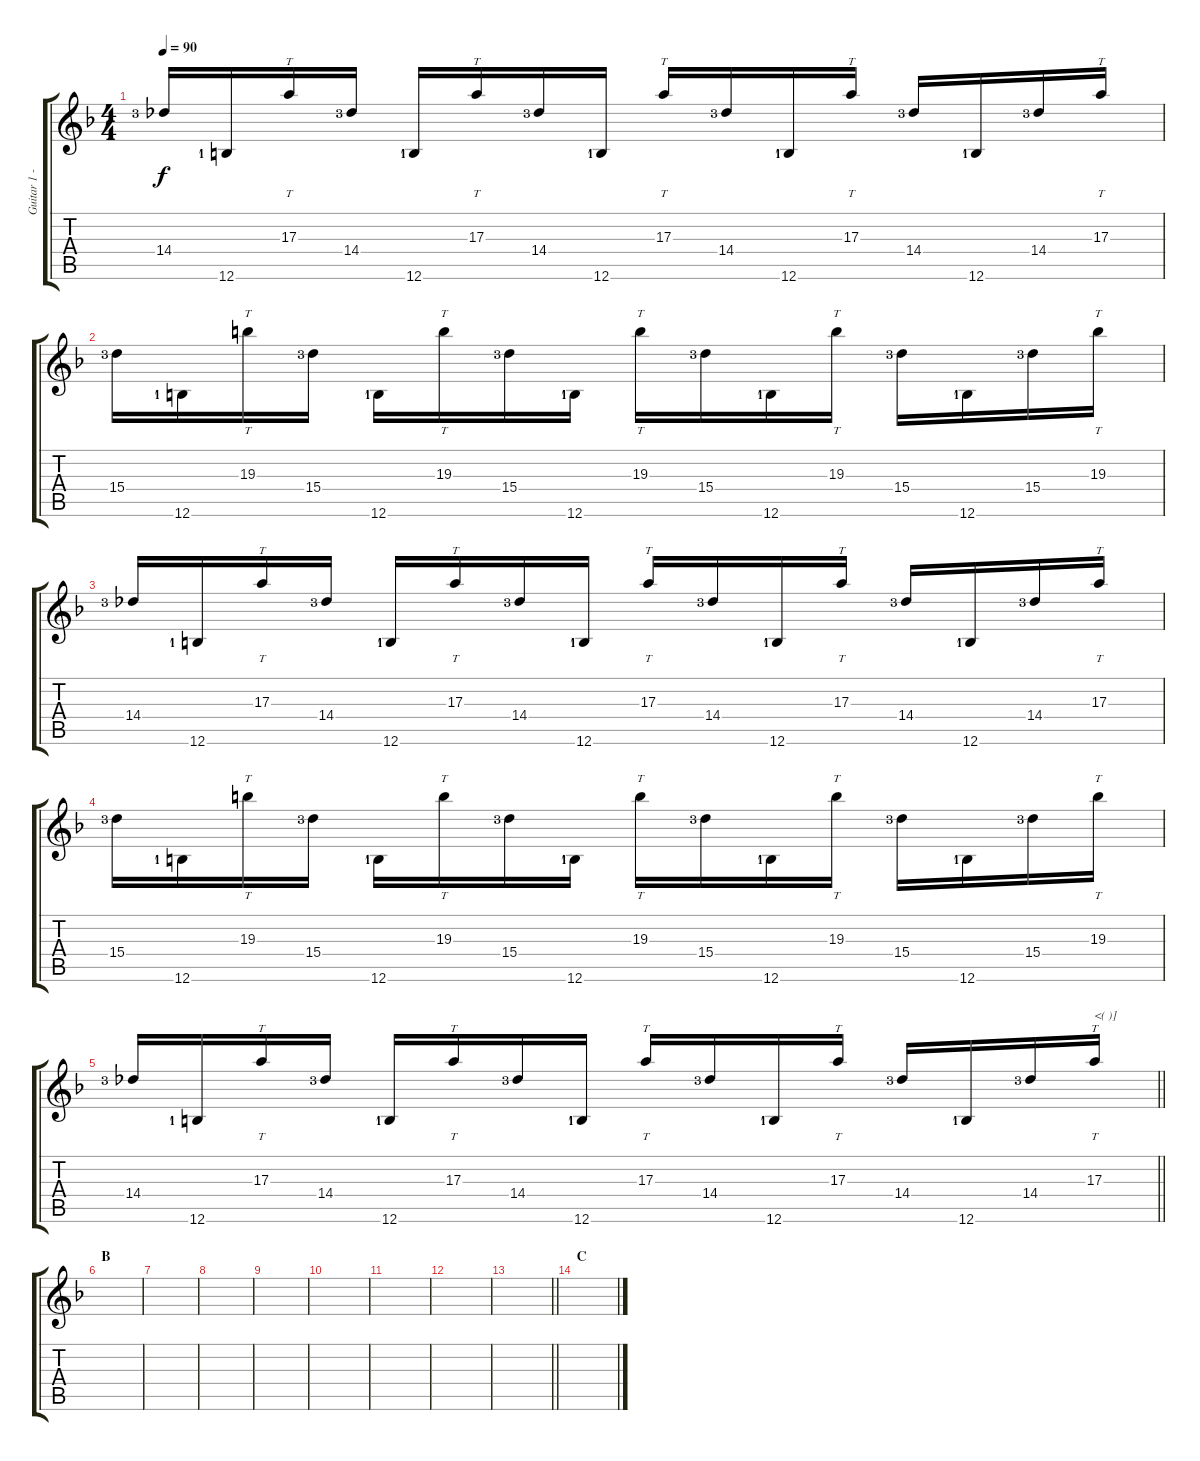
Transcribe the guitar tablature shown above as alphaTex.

\track ("Guitar 1 - Uruha" "Guitar 1 -") {instrument electricguitarjazz}
\staff {score tabs}
\tuning (Db4 Ab3 E3 B2 Gb2 B1) {hide}
\ts (4 4)
\tempo 90
\clef g2
\ks f
14.4{lf 4}.16{dy f} 12.6{lf 2}.16 17.3.16{tt} 14.4{lf 4}.16 12.6{lf 2}.16 17.3.16{tt} 14.4{lf 4}.16 12.6{lf 2}.16 17.3.16{tt} 14.4{lf 4}.16 12.6{lf 2}.16 17.3.16{tt} 14.4{lf 4}.16 12.6{lf 2}.16 14.4{lf 4}.16 17.3.16{tt} |
15.4{lf 4}.16 12.6{lf 2}.16 19.3.16{tt} 15.4{lf 4}.16 12.6{lf 2}.16 19.3.16{tt} 15.4{lf 4}.16 12.6{lf 2}.16 19.3.16{tt} 15.4{lf 4}.16 12.6{lf 2}.16 19.3.16{tt} 15.4{lf 4}.16 12.6{lf 2}.16 15.4{lf 4}.16 19.3.16{tt} |
14.4{lf 4}.16 12.6{lf 2}.16 17.3.16{tt} 14.4{lf 4}.16 12.6{lf 2}.16 17.3.16{tt} 14.4{lf 4}.16 12.6{lf 2}.16 17.3.16{tt} 14.4{lf 4}.16 12.6{lf 2}.16 17.3.16{tt} 14.4{lf 4}.16 12.6{lf 2}.16 14.4{lf 4}.16 17.3.16{tt} |
15.4{lf 4}.16 12.6{lf 2}.16 19.3.16{tt} 15.4{lf 4}.16 12.6{lf 2}.16 19.3.16{tt} 15.4{lf 4}.16 12.6{lf 2}.16 19.3.16{tt} 15.4{lf 4}.16 12.6{lf 2}.16 19.3.16{tt} 15.4{lf 4}.16 12.6{lf 2}.16 15.4{lf 4}.16 19.3.16{tt} |
\barLineRight lightlight
14.4{lf 4}.16 12.6{lf 2}.16 17.3.16{tt} 14.4{lf 4}.16 12.6{lf 2}.16 17.3.16{tt} 14.4{lf 4}.16 12.6{lf 2}.16 17.3.16{tt} 14.4{lf 4}.16 12.6{lf 2}.16 17.3.16{tt} 14.4{lf 4}.16 12.6{lf 2}.16 14.4{lf 4}.16 17.3.16{tt txt "<( )]"} |
\section ("" "B")
|
|
|
|
|
|
|
\barLineRight lightlight
|
\section ("" "C")
